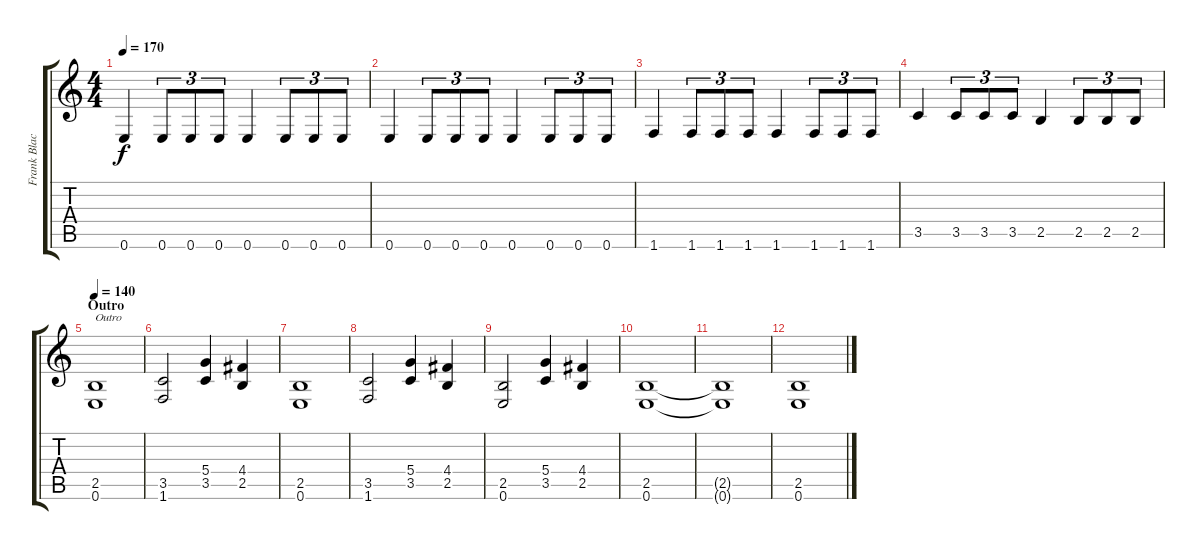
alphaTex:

\track ("Frank Blackfire" "Frank Blac") {instrument distortionguitar}
\staff {score tabs}
\tuning (E4 B3 G3 D3 A2 E2) {hide}
\ts (4 4)
\tempo 170
\clef g2
\ks c
0.6.4{dy f} 0.6.8{tu (3 2)} 0.6.8{tu (3 2)} 0.6.8{tu (3 2)} 0.6.4 0.6.8{tu (3 2)} 0.6.8{tu (3 2)} 0.6.8{tu (3 2)} |
0.6.4 0.6.8{tu (3 2)} 0.6.8{tu (3 2)} 0.6.8{tu (3 2)} 0.6.4 0.6.8{tu (3 2)} 0.6.8{tu (3 2)} 0.6.8{tu (3 2)} |
1.6.4 1.6.8{tu (3 2)} 1.6.8{tu (3 2)} 1.6.8{tu (3 2)} 1.6.4 1.6.8{tu (3 2)} 1.6.8{tu (3 2)} 1.6.8{tu (3 2)} |
3.5.4 3.5.8{tu (3 2)} 3.5.8{tu (3 2)} 3.5.8{tu (3 2)} 2.5.4 2.5.8{tu (3 2)} 2.5.8{tu (3 2)} 2.5.8{tu (3 2)} |
\section ("" "Outro")
\tempo 140
(2.5 0.6).1{txt "Outro"} |
(3.5 1.6).2 (5.4 3.5).4 (4.4 2.5).4 |
(2.5 0.6).1 |
(3.5 1.6).2 (5.4 3.5).4 (4.4 2.5).4 |
(2.5 0.6).2 (5.4 3.5).4 (4.4 2.5).4 |
(2.5 0.6).1 |
(2.5{t} 0.6{t}).1 |
(2.5 0.6).1
